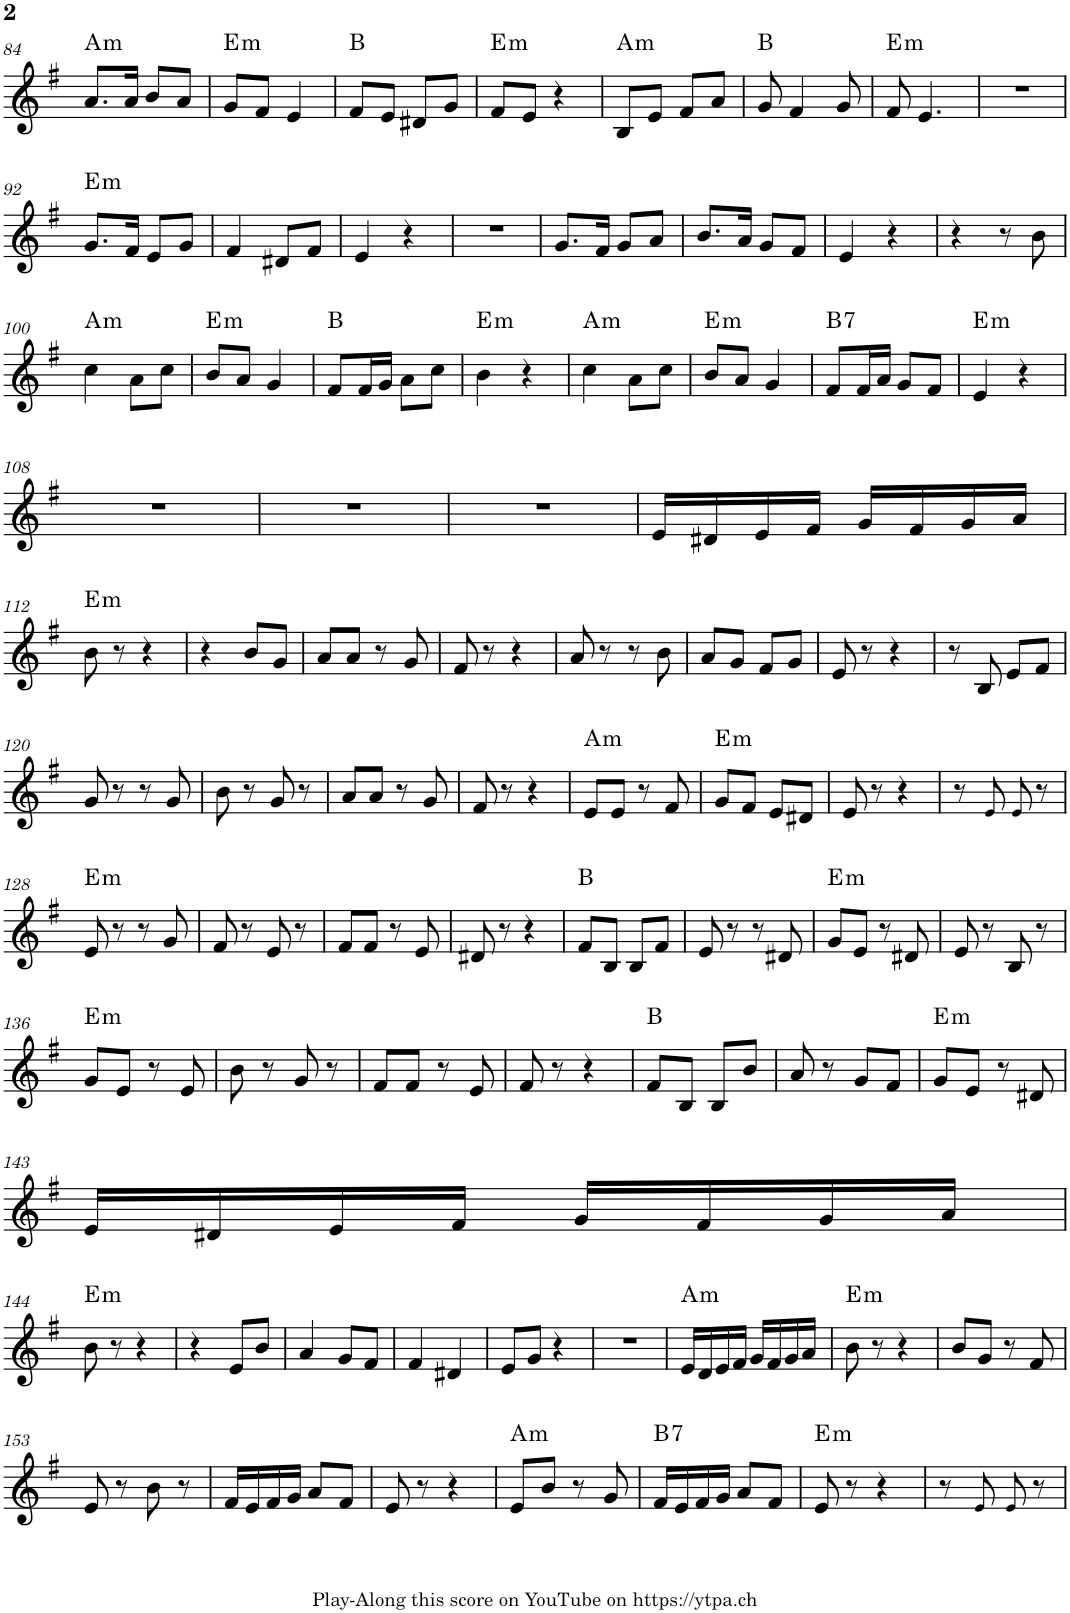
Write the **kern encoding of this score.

**kern	**harte
*part1	*part1
*staff1	*
*I"Piano	*
*I'Pno.	*
!!LO:PB:g=z
*clefG2	*
*k[f#]	*
*M2/4	*
=84	=84
!	!LO:H:kt=m
8.a/L	A:min
16a/Jk	.
8b/L	.
8a/J	.
=85	=85
!	!LO:H:kt=m
8g/L	E:min
8f#/J	.
4e/	.
=86	=86
8f#/L	B:maj
8e/J	.
8d#X/L	.
8g/J	.
=87	=87
!	!LO:H:kt=m
8f#/L	E:min
8e/J	.
4r	.
=88	=88
!	!LO:H:kt=m
8B/L	A:min
8e/J	.
8f#/L	.
8a/J	.
=89	=89
8g/	B:maj
4f#/	.
8g/	.
=90	=90
!	!LO:H:kt=m
8f#/	E:min
4.e/	.
=91	=91
2r	.
!!LO:LB:g=z
=92	=92
!	!LO:H:kt=m
8.g/L	E:min
16f#/Jk	.
8e/L	.
8g/J	.
=93	=93
4f#/	.
8d#X/L	.
8f#/J	.
=94	=94
4e/	.
4r	.
=95	=95
2r	.
=96	=96
8.g/L	.
16f#/Jk	.
8g/L	.
8a/J	.
=97	=97
8.b/L	.
16a/Jk	.
8g/L	.
8f#/J	.
=98	=98
4e/	.
4r	.
=99	=99
4r	.
8r	.
8b\	.
!!LO:LB:g=z
=100	=100
!	!LO:H:kt=m
4cc\	A:min
8a\L	.
8cc\J	.
=101	=101
!	!LO:H:kt=m
8b/L	E:min
8a/J	.
4g/	.
=102	=102
8f#/L	B:maj
16f#/L	.
16g/JJ	.
8a\L	.
8cc\J	.
=103	=103
!	!LO:H:kt=m
4b\	E:min
4r	.
=104	=104
!	!LO:H:kt=m
4cc\	A:min
8a\L	.
8cc\J	.
=105	=105
!	!LO:H:kt=m
8b/L	E:min
8a/J	.
4g/	.
=106	=106
!	!LO:H:kt=7
8f#/L	B:7
16f#/L	.
16a/JJ	.
8g/L	.
8f#/J	.
=107	=107
!	!LO:H:kt=m
4e/	E:min
4r	.
!!LO:LB:g=z
=108	=108
2r	.
=109	=109
2r	.
=110	=110
2r	.
=111	=111
16e/LL	.
16d#X/	.
16e/	.
16f#/JJ	.
16g/LL	.
16f#/	.
16g/	.
16a/JJ	.
!!LO:LB:g=z
=112	=112
!	!LO:H:kt=m
8b\	E:min
8r	.
4r	.
=113	=113
4r	.
8b/L	.
8g/J	.
=114	=114
8a/L	.
8a/J	.
8r	.
8g/	.
=115	=115
8f#/	.
8r	.
4r	.
=116	=116
8a/	.
8r	.
8r	.
8b\	.
=117	=117
8a/L	.
8g/J	.
8f#/L	.
8g/J	.
=118	=118
8e/	.
8r	.
4r	.
=119	=119
8r	.
8B/	.
8e/L	.
8f#/J	.
!!LO:LB:g=z
=120	=120
8g/	.
8r	.
8r	.
8g/	.
=121	=121
8b\	.
8r	.
8g/	.
8r	.
=122	=122
8a/L	.
8a/J	.
8r	.
8g/	.
=123	=123
8f#/	.
8r	.
4r	.
=124	=124
!	!LO:H:kt=m
8e/L	A:min
8e/J	.
8r	.
8f#/	.
=125	=125
!	!LO:H:kt=m
8g/L	E:min
8f#/J	.
8e/L	.
8d#X/J	.
=126	=126
8e/	.
8r	.
4r	.
=127	=127
8r	.
8e!/	.
8e!/	.
8r	.
!!LO:LB:g=z
=128	=128
!	!LO:H:kt=m
8e/	E:min
8r	.
8r	.
8g/	.
=129	=129
8f#/	.
8r	.
8e/	.
8r	.
=130	=130
8f#/L	.
8f#/J	.
8r	.
8e/	.
=131	=131
8d#X/	.
8r	.
4r	.
=132	=132
8f#/L	B:maj
8B/J	.
8B/L	.
8f#/J	.
=133	=133
8e/	.
8r	.
8r	.
8d#X/	.
=134	=134
!	!LO:H:kt=m
8g/L	E:min
8e/J	.
8r	.
8d#X/	.
=135	=135
8e/	.
8r	.
8B/	.
8r	.
!!LO:LB:g=z
=136	=136
!	!LO:H:kt=m
8g/L	E:min
8e/J	.
8r	.
8e/	.
=137	=137
8b\	.
8r	.
8g/	.
8r	.
=138	=138
8f#/L	.
8f#/J	.
8r	.
8e/	.
=139	=139
8f#/	.
8r	.
4r	.
=140	=140
8f#/L	B:maj
8B/J	.
8B/L	.
8b/J	.
=141	=141
8a/	.
8r	.
8g/L	.
8f#/J	.
=142	=142
!	!LO:H:kt=m
8g/L	E:min
8e/J	.
8r	.
8d#X/	.
!!LO:LB:g=z
=143	=143
16e/LL	.
16d#X/	.
16e/	.
16f#/JJ	.
16g/LL	.
16f#/	.
16g/	.
16a/JJ	.
!!LO:LB:g=z
=144	=144
!	!LO:H:kt=m
8b\	E:min
8r	.
4r	.
=145	=145
4r	.
8e/L	.
8b/J	.
=146	=146
4a/	.
8g/L	.
8f#/J	.
=147	=147
4f#/	.
4d#X/	.
=148	=148
8e/L	.
8g/J	.
4r	.
=149	=149
2r	.
=150	=150
!	!LO:H:kt=m
16e/LL	A:min
16d/	.
16e/	.
16f#/JJ	.
16g/LL	.
16f#/	.
16g/	.
16a/JJ	.
=151	=151
!	!LO:H:kt=m
8b\	E:min
8r	.
4r	.
=152	=152
8b/L	.
8g/J	.
8r	.
8f#/	.
!!LO:LB:g=z
=153	=153
8e/	.
8r	.
8b\	.
8r	.
=154	=154
16f#/LL	.
16e/	.
16f#/	.
16g/JJ	.
8a/L	.
8f#/J	.
=155	=155
8e/	.
8r	.
4r	.
=156	=156
!	!LO:H:kt=m
8e/L	A:min
8b/J	.
8r	.
8g/	.
=157	=157
!	!LO:H:kt=7
16f#/LL	B:7
16e/	.
16f#/	.
16g/JJ	.
8a/L	.
8f#/J	.
=158	=158
!	!LO:H:kt=m
8e/	E:min
8r	.
4r	.
=159	=159
8r	.
8e!/	.
8e!/	.
8r	.
=	=
*-	*-
